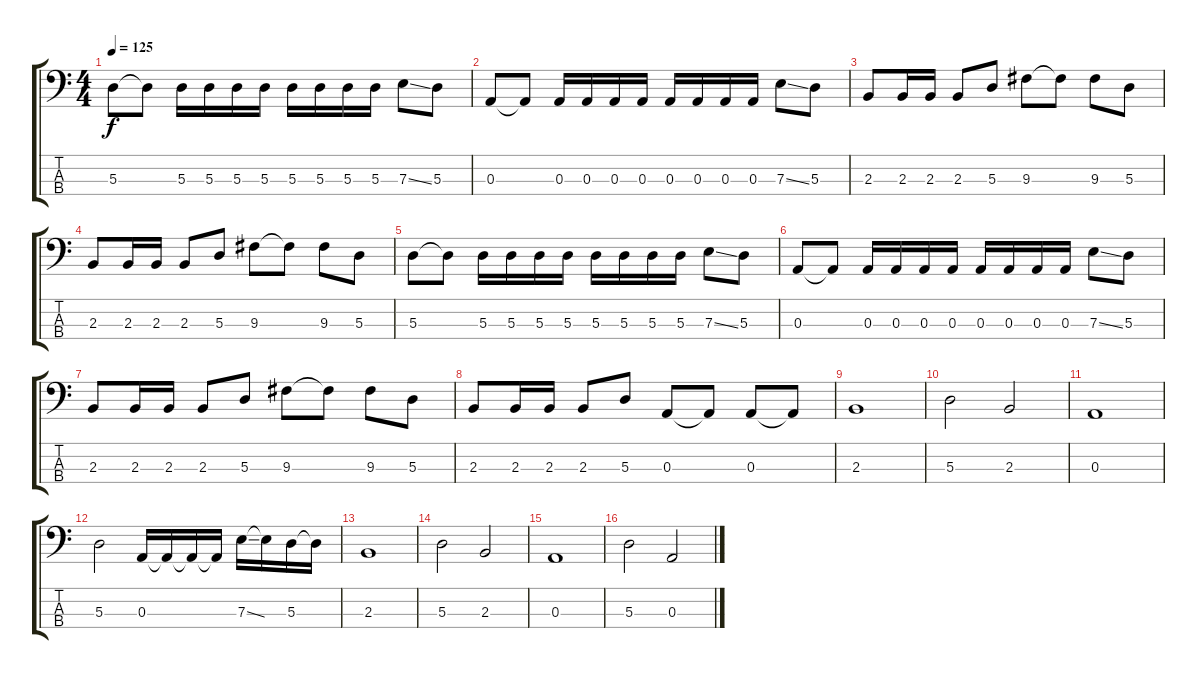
\track "" {instrument electricbasspick}
\staff {score tabs}
\tuning (G2 D2 A1 E1) {hide}
\ts (4 4)
\tempo 125
\clef f4
\ks c
5.3.8{dy f} 5.3{t}.8 5.3.16 5.3.16 5.3.16 5.3.16 5.3.16 5.3.16 5.3.16 5.3.16 7.3{ss}.8 5.3.8 |
0.3.8 0.3{t}.8 0.3.16 0.3.16 0.3.16 0.3.16 0.3.16 0.3.16 0.3.16 0.3.16 7.3{ss}.8 5.3.8 |
2.3.8 2.3.16 2.3.16 2.3.8 5.3.8 9.3.8 9.3{t}.8 9.3.8 5.3.8 |
2.3.8 2.3.16 2.3.16 2.3.8 5.3.8 9.3.8 9.3{t}.8 9.3.8 5.3.8 |
5.3.8 5.3{t}.8 5.3.16 5.3.16 5.3.16 5.3.16 5.3.16 5.3.16 5.3.16 5.3.16 7.3{ss}.8 5.3.8 |
0.3.8 0.3{t}.8 0.3.16 0.3.16 0.3.16 0.3.16 0.3.16 0.3.16 0.3.16 0.3.16 7.3{ss}.8 5.3.8 |
2.3.8 2.3.16 2.3.16 2.3.8 5.3.8 9.3.8 9.3{t}.8 9.3.8 5.3.8 |
2.3.8 2.3.16 2.3.16 2.3.8 5.3.8 0.3.8 0.3{t}.8 0.3.8 0.3{t}.8 |
2.3.1 |
5.3.2 2.3.2 |
0.3.1 |
5.3.2 0.3.16 0.3{t}.16 0.3{t}.16 0.3{t}.16 7.3{ss}.16 7.3{t}.16 5.3.16 5.3{t}.16 |
2.3.1 |
5.3.2 2.3.2 |
0.3.1 |
5.3.2 0.3.2
